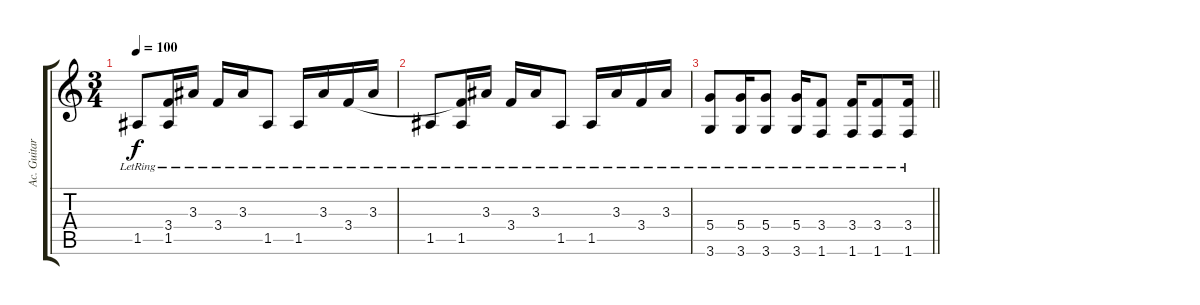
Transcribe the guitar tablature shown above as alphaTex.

\track ("Ac. Guitar" "Ac. Guitar") {instrument acousticguitarsteel}
\staff {score tabs}
\tuning (E4 B3 G3 D3 A2 E2) {hide}
\ts (3 4)
\tempo 100
\clef g2
\ks c
1.5{lr}.8{dy f} (3.4{t} 1.5{lr}).16 3.3{lr}.16 3.4{lr}.16 3.3{lr}.16 1.5{lr}.8 1.5{lr}.16 3.3{lr}.16 3.4{lr}.16 3.3{lr}.16 |
1.5{lr}.8 (3.4{t} 1.5{lr}).16 3.3{lr}.16 3.4{lr}.16 3.3{lr}.16 1.5{lr}.8 1.5{lr}.16 3.3{lr}.16 3.4{lr}.16 3.3{lr}.16 |
\barLineRight lightlight
(5.4{lr} 3.6{lr}).8 (5.4{lr} 3.6{lr}).16 (5.4{lr} 3.6{lr}).8 (5.4{lr} 3.6{lr}).16 (3.4{lr} 1.6{lr}).8 (3.4{lr} 1.6{lr}).16 (3.4{lr} 1.6{lr}).8 (3.4{lr} 1.6{lr}).16
